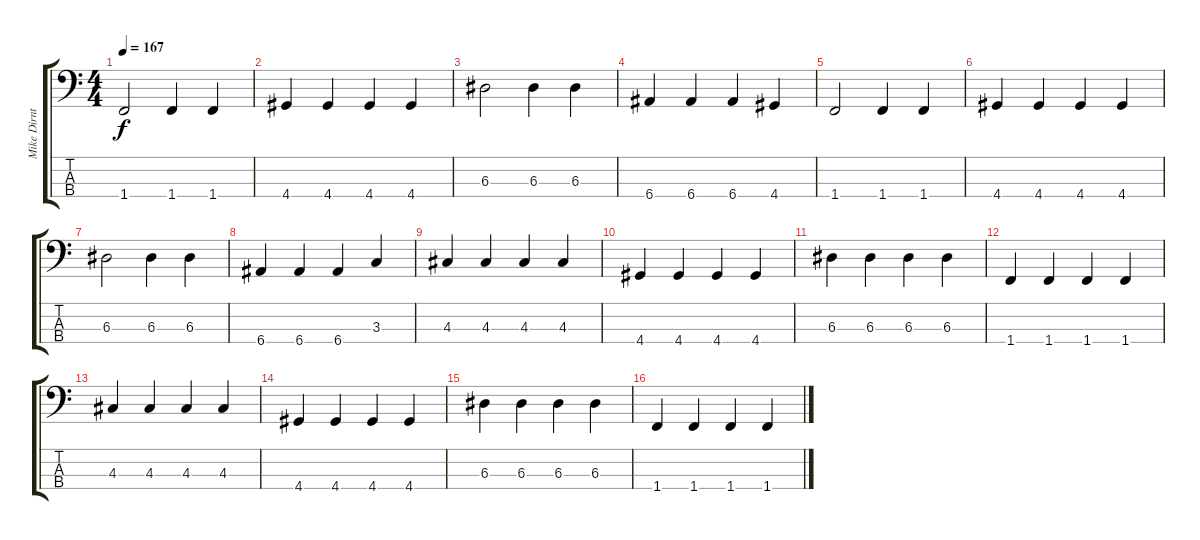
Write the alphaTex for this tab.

\track ("Mike Dirnt" "Mike Dirnt") {instrument electricbasspick}
\staff {score tabs}
\tuning (G2 D2 A1 E1) {hide}
\ts (4 4)
\tempo 167
\clef f4
\ks c
1.4.2{dy f} 1.4.4 1.4.4 |
4.4.4 4.4.4 4.4.4 4.4.4 |
6.3.2 6.3.4 6.3.4 |
6.4.4 6.4.4 6.4.4 4.4.4 |
1.4.2 1.4.4 1.4.4 |
4.4.4 4.4.4 4.4.4 4.4.4 |
6.3.2 6.3.4 6.3.4 |
6.4.4{instrument electricbasspick} 6.4.4 6.4.4 3.3.4 |
4.3.4 4.3.4 4.3.4 4.3.4 |
4.4.4 4.4.4 4.4.4 4.4.4 |
6.3.4 6.3.4 6.3.4 6.3.4 |
1.4.4 1.4.4 1.4.4 1.4.4 |
4.3.4 4.3.4 4.3.4 4.3.4 |
4.4.4 4.4.4 4.4.4 4.4.4 |
6.3.4 6.3.4 6.3.4 6.3.4 |
1.4.4 1.4.4 1.4.4 1.4.4
